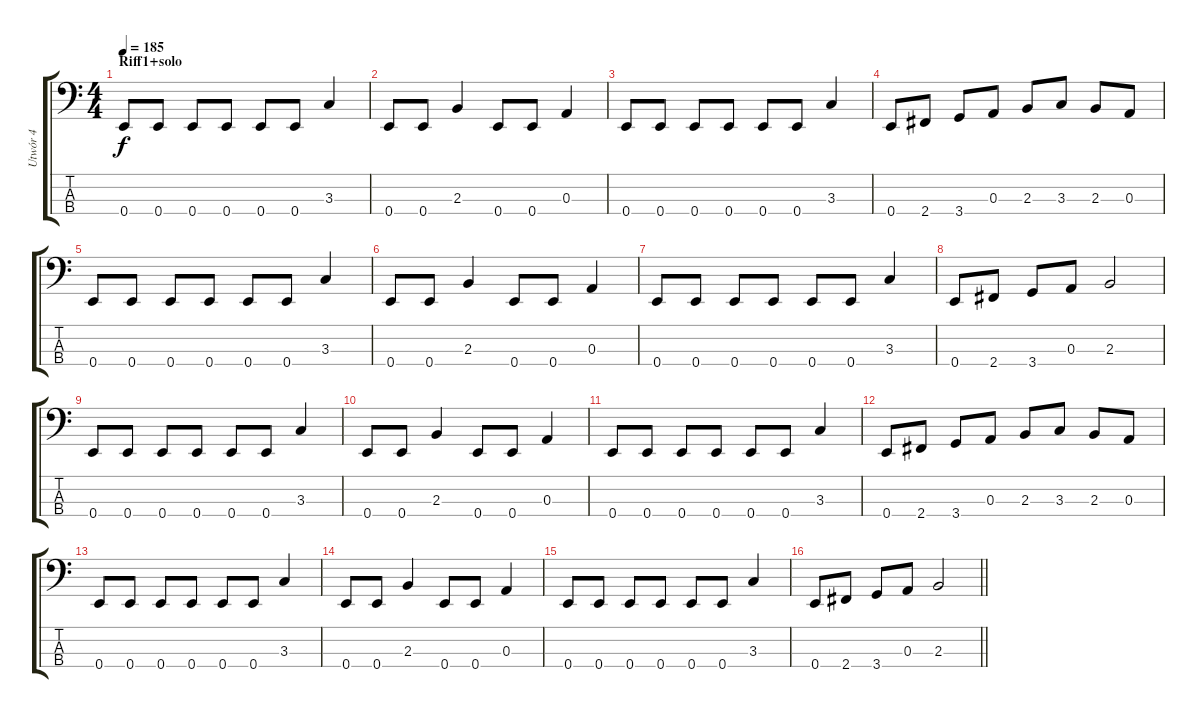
\track ("Utwór 4" "Utwór 4") {instrument electricbassfinger}
\staff {score tabs}
\tuning (G2 D2 A1 E1) {hide}
\ts (4 4)
\section ("" "Riff1+solo")
\tempo 185
\clef f4
\ks c
0.4.8{dy f} 0.4.8 0.4.8 0.4.8 0.4.8 0.4.8 3.3.4 |
0.4.8 0.4.8 2.3.4 0.4.8 0.4.8 0.3.4 |
0.4.8 0.4.8 0.4.8 0.4.8 0.4.8 0.4.8 3.3.4 |
0.4.8 2.4.8 3.4.8 0.3.8 2.3.8 3.3.8 2.3.8 0.3.8 |
0.4.8 0.4.8 0.4.8 0.4.8 0.4.8 0.4.8 3.3.4 |
0.4.8 0.4.8 2.3.4 0.4.8 0.4.8 0.3.4 |
0.4.8 0.4.8 0.4.8 0.4.8 0.4.8 0.4.8 3.3.4 |
0.4.8 2.4.8 3.4.8 0.3.8 2.3.2 |
0.4.8 0.4.8 0.4.8 0.4.8 0.4.8 0.4.8 3.3.4 |
0.4.8 0.4.8 2.3.4 0.4.8 0.4.8 0.3.4 |
0.4.8 0.4.8 0.4.8 0.4.8 0.4.8 0.4.8 3.3.4 |
0.4.8 2.4.8 3.4.8 0.3.8 2.3.8 3.3.8 2.3.8 0.3.8 |
0.4.8 0.4.8 0.4.8 0.4.8 0.4.8 0.4.8 3.3.4 |
0.4.8 0.4.8 2.3.4 0.4.8 0.4.8 0.3.4 |
0.4.8 0.4.8 0.4.8 0.4.8 0.4.8 0.4.8 3.3.4 |
\barLineRight lightlight
0.4.8 2.4.8 3.4.8 0.3.8 2.3.2
